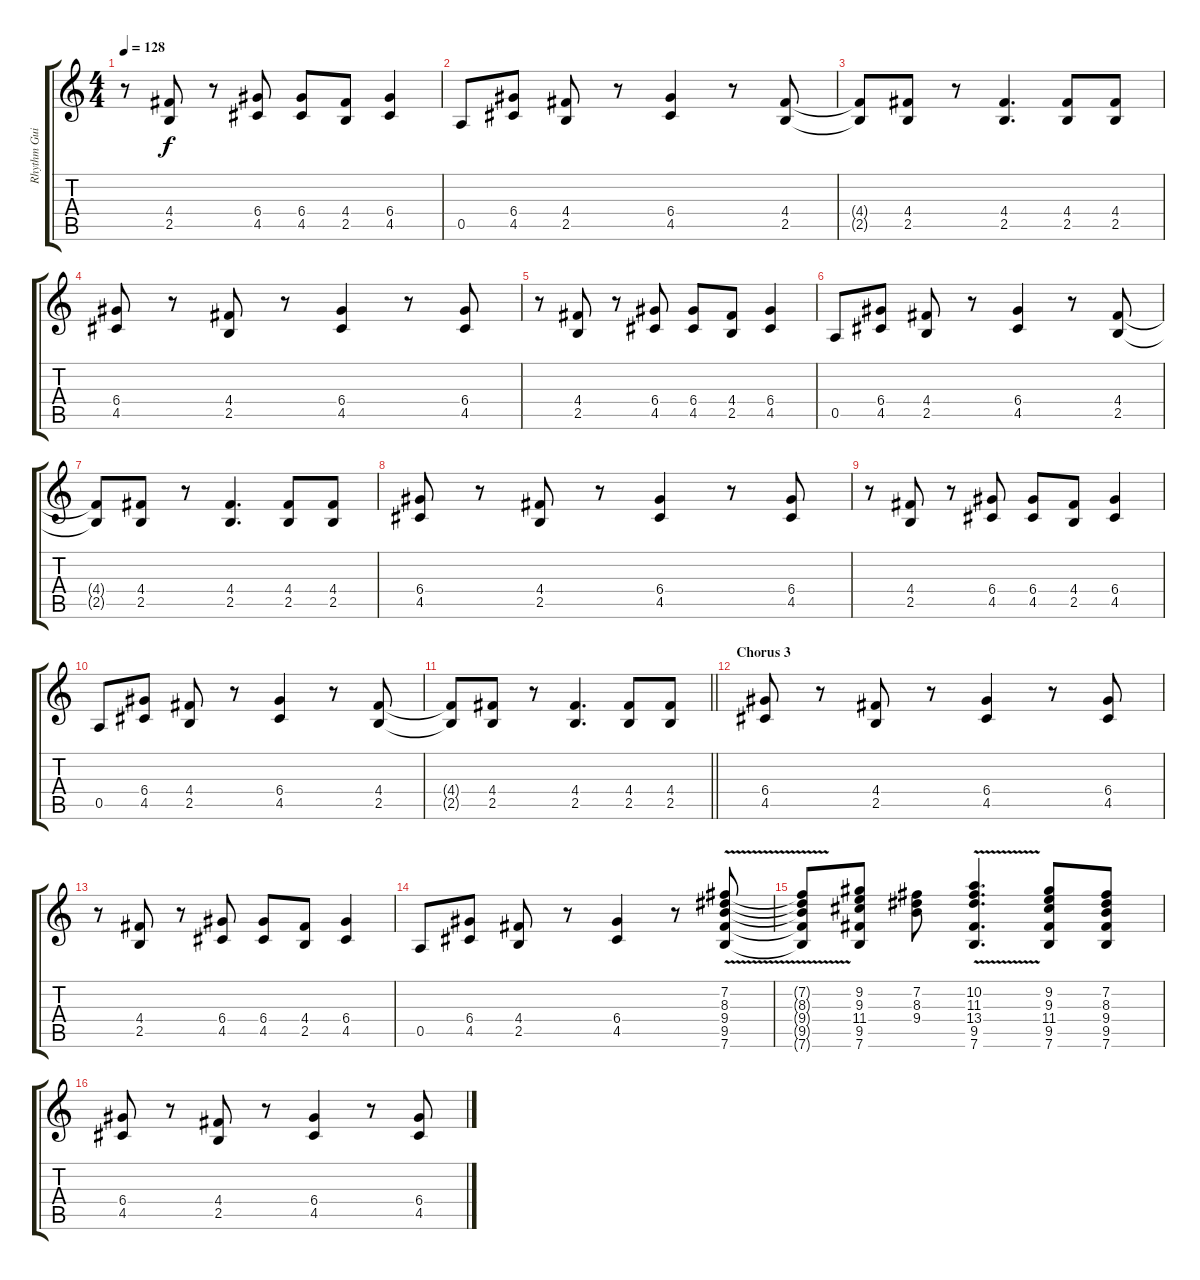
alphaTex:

\track ("Rhythm Guitar" "Rhythm Gui") {instrument overdrivenguitar}
\staff {score tabs}
\tuning (E4 B3 G3 D3 A2 E2) {hide}
\ts (4 4)
\tempo 128
\clef g2
\ks c
r.8{dy f} (4.4 2.5).8 r.8 (6.4 4.5).8 (6.4 4.5).8 (4.4 2.5).8 (6.4 4.5).4 |
0.5.8 (6.4 4.5).8 (4.4 2.5).8 r.8 (6.4 4.5).4 r.8 (4.4 2.5).8 |
(4.4{t} 2.5{t}).8 (4.4 2.5).8 r.8 (4.4 2.5).4{d} (4.4 2.5).8 (4.4 2.5).8 |
(6.4 4.5).8 r.8 (4.4 2.5).8 r.8 (6.4 4.5).4 r.8 (6.4 4.5).8 |
r.8 (4.4 2.5).8 r.8 (6.4 4.5).8 (6.4 4.5).8 (4.4 2.5).8 (6.4 4.5).4 |
0.5.8 (6.4 4.5).8 (4.4 2.5).8 r.8 (6.4 4.5).4 r.8 (4.4 2.5).8 |
(4.4{t} 2.5{t}).8 (4.4 2.5).8 r.8 (4.4 2.5).4{d} (4.4 2.5).8 (4.4 2.5).8 |
(6.4 4.5).8 r.8 (4.4 2.5).8 r.8 (6.4 4.5).4 r.8 (6.4 4.5).8 |
r.8 (4.4 2.5).8 r.8 (6.4 4.5).8 (6.4 4.5).8 (4.4 2.5).8 (6.4 4.5).4 |
0.5.8 (6.4 4.5).8 (4.4 2.5).8 r.8 (6.4 4.5).4 r.8 (4.4 2.5).8 |
\barLineRight lightlight
(4.4{t} 2.5{t}).8 (4.4 2.5).8 r.8 (4.4 2.5).4{d} (4.4 2.5).8 (4.4 2.5).8 |
\section ("" "Chorus 3")
(6.4 4.5).8 r.8 (4.4 2.5).8 r.8 (6.4 4.5).4 r.8 (6.4 4.5).8 |
r.8 (4.4 2.5).8 r.8 (6.4 4.5).8 (6.4 4.5).8 (4.4 2.5).8 (6.4 4.5).4 |
0.5.8 (6.4 4.5).8 (4.4 2.5).8 r.8 (6.4 4.5).4 r.8 (7.2{v} 8.3 9.4 9.5 7.6).8 |
(7.2{t} 8.3{t} 9.4{t} 9.5{t} 7.6{t}).8 (9.2 9.3 11.4 9.5 7.6).8 (7.2 8.3 9.4).8 (10.2{v} 11.3 13.4 9.5 7.6).4{d} (9.2 9.3 11.4 9.5 7.6).8 (7.2 8.3 9.4 9.5 7.6).8 |
(6.4 4.5).8 r.8 (4.4 2.5).8 r.8 (6.4 4.5).4 r.8 (6.4 4.5).8
